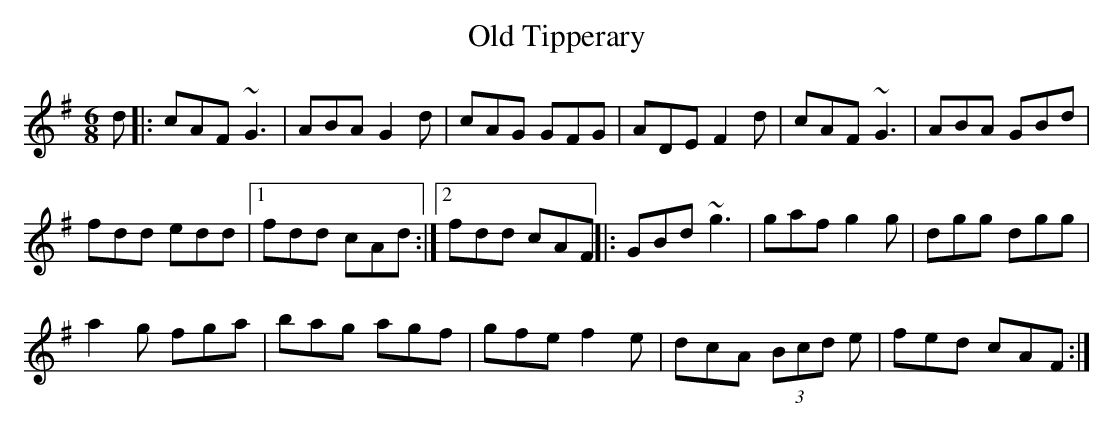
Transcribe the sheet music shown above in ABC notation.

X:1
T:Old Tipperary
M:6/8
L:1/8
K:G
d|:cAF ~G3|ABA G2d|cAG GFG|ADE F2d|cAF ~G3|ABA GBd|
fdd edd|1 fdd cAd:|2 fdd cAF||:GBd ~g3|gaf g2g|dgg dgg|
a2g fga|bag agf|gfe f2e|dcA (3Bcd e|fed cAF:|
